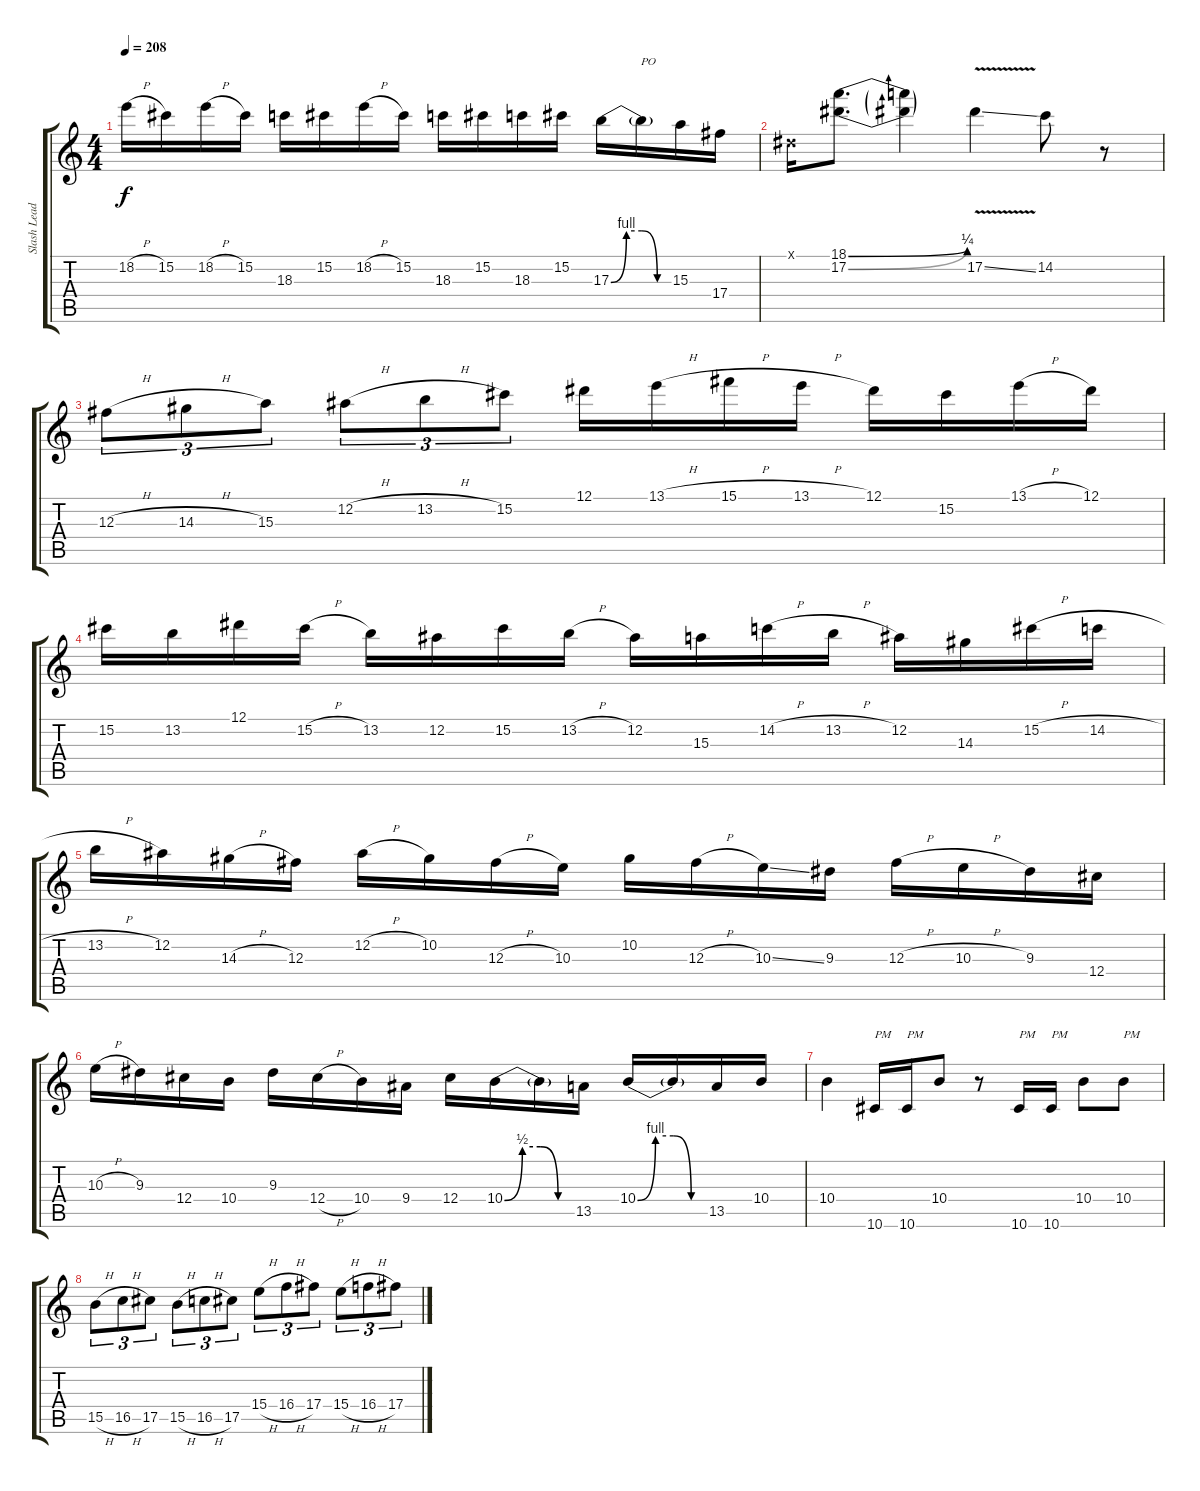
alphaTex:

\track ("Slash Lead" "Slash Lead") {instrument distortionguitar}
\staff {score tabs}
\tuning (Eb4 Bb3 Gb3 Db3 Ab2 Eb2) {hide}
\ts (4 4)
\tempo 208
\clef g2
\ks c
18.2{h}.16{dy f} 15.2.16 18.2{h}.16 15.2.16 18.3.16 15.2.16 18.2{h}.16 15.2.16 18.3.16 15.2.16 18.3.16 15.2.16 17.3{be (custom 0 0 15 4 30 4 45 0 60 0)}.16 17.3{t}.16{txt "PO"} 15.3.16 17.4.16 |
0.1{x}.16 (18.1{be (bend 0 0 60 1)} 17.2{be (bend 0 0 60 1)}).8{d} (18.1{t} 17.2{t}).4 17.2{v ss}.4 14.2.8 r.8 |
12.3{h}.8{tu (3 2)} 14.3{h}.8{tu (3 2)} 15.3.8{tu (3 2)} 12.2{h}.8{tu (3 2)} 13.2{h}.8{tu (3 2)} 15.2.8{tu (3 2)} 12.1.16 13.1{h}.16 15.1{h}.16 13.1{h}.16 12.1.16 15.2.16 13.1{h}.16 12.1.16 |
15.2.16 13.2.16 12.1.16 15.2{h}.16 13.2.16 12.2.16 15.2.16 13.2{h}.16 12.2.16 15.3.16 14.2{h}.16 13.2{h}.16 12.2.16 14.3.16 15.2{h}.16 14.2{h}.16 |
13.2{h}.16 12.2.16 14.3{h}.16 12.3.16 12.2{h}.16 10.2.16 12.3{h}.16 10.3.16 10.2.16 12.3{h}.16 10.3{ss}.16 9.3.16 12.3{h}.16 10.3{h}.16 9.3.16 12.4.16 |
10.3{h}.16 9.3.16 12.4.16 10.4.16 9.3.16 12.4{h}.16 10.4.16 9.4.16 12.4.16 10.4{be (custom 0 0 15 2 30 2 45 0 60 0)}.16 10.4{t}.16 13.5.16 10.4{be (custom 0 0 15 4 30 4 45 0 60 0)}.16 10.4{t}.16 13.5.16 10.4.16 |
10.4.4 10.6.16{txt "PM"} 10.6.16{txt "PM"} 10.4.8 r.8 10.6.16{txt "PM"} 10.6.16{txt "PM"} 10.4.8 10.4.8{txt "PM"} |
15.5{h}.8{tu (3 2)} 16.5{h}.8{tu (3 2)} 17.5.8{tu (3 2)} 15.5{h}.8{tu (3 2)} 16.5{h}.8{tu (3 2)} 17.5.8{tu (3 2)} 15.4{h}.8{tu (3 2)} 16.4{h}.8{tu (3 2)} 17.4.8{tu (3 2)} 15.4{h}.8{tu (3 2)} 16.4{h}.8{tu (3 2)} 17.4.8{tu (3 2)}
